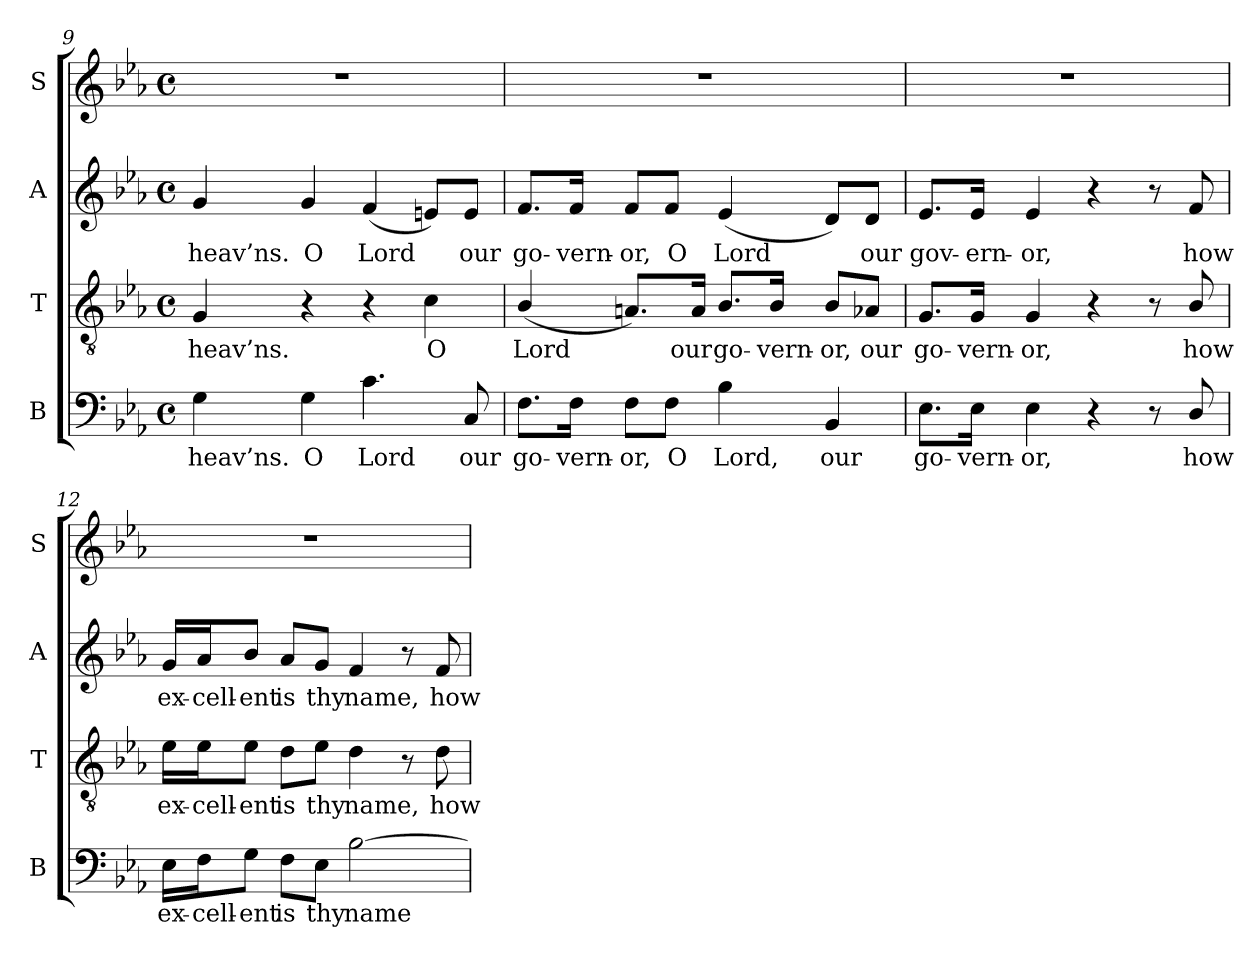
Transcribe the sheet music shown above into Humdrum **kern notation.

**kern	**text	**kern	**text	**kern	**text	**kern
*part4	*part4	*part3	*part3	*part2	*part2	*part1
*staff4	*staff4	*staff3	*staff3	*staff2	*staff2	*staff1
*I"B	*	*I"T	*	*I"A	*	*I"S
*I'B	*	*I'T	*	*I'A	*	*I'S
*clefF4	*	*clefGv2	*	*clefG2	*	*clefG2
*	*	*ITrd7c12	*	*	*	*
*k[b-e-a-]	*	*k[b-e-a-]	*	*k[b-e-a-]	*	*k[b-e-a-]
*c:	*	*c:	*	*c:	*	*c:
*M4/4	*	*M4/4	*	*M4/4	*	*M4/4
*met(c)	*	*met(c)	*	*met(c)	*	*met(c)
=9	=9	=9	=9	=9	=9	=9
!	!LO:LY:b:color=#000000	!	!	!	!	!
!	!	!	!LO:LY:b:color=#000000	!	!	!
!	!	!	!	!	!LO:LY:b:color=#000000	!
4Gi\	heav’ns.	4GGi/	heav’ns.	4gi/	heav’ns.	1r
!	!LO:LY:b:color=#000000	!	!	!	!	!
!	!	!	!	!	!LO:LY:b:color=#000000	!
4Gi\	O	4r	.	4gi/	O	.
!	!LO:LY:b:color=#000000	!	!	!	!	!
!	!	!	!	!	!LO:LY:b:color=#000000	!
4.ci\	Lord	4r	.	(4fi/	Lord	.
!	!	!	!LO:LY:b:color=#000000	!	!	!
.	.	4Ci\	O	8eni/L)	.	.
!	!LO:LY:b:color=#000000	!	!	!	!	!
!	!	!	!	!	!LO:LY:b:color=#000000	!
8Ci/	our	.	.	8ei/J	our	.
!!LO:LB:g=z
=10	=10	=10	=10	=10	=10	=10
!	!LO:LY:b:color=#000000	!	!	!	!	!
!	!	!	!LO:LY:b:color=#000000	!	!	!
!	!	!	!	!	!LO:LY:b:color=#000000	!
8.Fi\L	go-	(4BB-i/	Lord	8.fi/L	go-	1r
!	!LO:LY:b:color=#000000	!	!	!	!	!
!	!	!	!	!	!LO:LY:b:color=#000000	!
16Fi\Jk	-vern-	.	.	16fi/Jk	-vern-	.
!	!LO:LY:b:color=#000000	!	!	!	!	!
!	!	!	!	!	!LO:LY:b:color=#000000	!
8Fi\L	-or,	8.AAni/L)	.	8fi/L	-or,	.
!	!LO:LY:b:color=#000000	!	!	!	!	!
!	!	!	!	!	!LO:LY:b:color=#000000	!
8Fi\J	O	.	.	8fi/J	O	.
!	!	!	!LO:LY:b:color=#000000	!	!	!
.	.	16AAi/Jk	our	.	.	.
!	!LO:LY:b:color=#000000	!	!	!	!	!
!	!	!	!LO:LY:b:color=#000000	!	!	!
!	!	!	!	!	!LO:LY:b:color=#000000	!
4B-i\	Lord,	8.BB-i/L	go-	(4e-i/	Lord	.
!	!	!	!LO:LY:b:color=#000000	!	!	!
.	.	16BB-i/Jk	-vern-	.	.	.
!	!LO:LY:b:color=#000000	!	!	!	!	!
!	!	!	!LO:LY:b:color=#000000	!	!	!
4BB-i/	our	8BB-i/L	-or,	8di/L)	.	.
!	!	!	!LO:LY:b:color=#000000	!	!	!
!	!	!	!	!	!LO:LY:b:color=#000000	!
.	.	8AA-Xi/J	our	8di/J	our	.
=11	=11	=11	=11	=11	=11	=11
!	!LO:LY:b:color=#000000	!	!	!	!	!
!	!	!	!LO:LY:b:color=#000000	!	!	!
!	!	!	!	!	!LO:LY:b:color=#000000	!
8.E-i\L	go-	8.GGi/L	go-	8.e-i/L	gov-	1r
!	!LO:LY:b:color=#000000	!	!	!	!	!
!	!	!	!LO:LY:b:color=#000000	!	!	!
!	!	!	!	!	!LO:LY:b:color=#000000	!
16E-i\Jk	-vern-	16GGi/Jk	-vern-	16e-i/Jk	-ern-	.
!	!LO:LY:b:color=#000000	!	!	!	!	!
!	!	!	!LO:LY:b:color=#000000	!	!	!
!	!	!	!	!	!LO:LY:b:color=#000000	!
4E-i\	-or,	4GGi/	-or,	4e-i/	-or,	.
4r	.	4r	.	4r	.	.
8r	.	8r	.	8r	.	.
!	!LO:LY:b:color=#000000	!	!	!	!	!
!	!	!	!LO:LY:b:color=#000000	!	!	!
!	!	!	!	!	!LO:LY:b:color=#000000	!
8Di/	how	8BB-i/	how	8fi/	how	.
=12	=12	=12	=12	=12	=12	=12
!	!LO:LY:b:color=#000000	!	!	!	!	!
!	!	!	!LO:LY:b:color=#000000	!	!	!
!	!	!	!	!	!LO:LY:b:color=#000000	!
16E-i\LL	ex-	16E-i\LL	ex-	16gi/LL	ex-	1r
!	!LO:LY:b:color=#000000	!	!	!	!	!
!	!	!	!LO:LY:b:color=#000000	!	!	!
!	!	!	!	!	!LO:LY:b:color=#000000	!
16Fi\J	-cell-	16E-i\J	-cell-	16a-i/J	-cell-	.
!	!LO:LY:b:color=#000000	!	!	!	!	!
!	!	!	!LO:LY:b:color=#000000	!	!	!
!	!	!	!	!	!LO:LY:b:color=#000000	!
8Gi\J	-ent	8E-i\J	-ent	8b-i/J	-ent	.
!	!LO:LY:b:color=#000000	!	!	!	!	!
!	!	!	!LO:LY:b:color=#000000	!	!	!
!	!	!	!	!	!LO:LY:b:color=#000000	!
8Fi\L	is	8Di\L	is	8a-i/L	is	.
!	!LO:LY:b:color=#000000	!	!	!	!	!
!	!	!	!LO:LY:b:color=#000000	!	!	!
!	!	!	!	!	!LO:LY:b:color=#000000	!
8E-i\J	thy	8E-i\J	thy	8gi/J	thy	.
!	!LO:LY:b:color=#000000	!	!	!	!	!
!	!	!	!LO:LY:b:color=#000000	!	!	!
!	!	!	!	!	!LO:LY:b:color=#000000	!
[2B-i\	name	4Di\	name,	4fi/	name,	.
.	.	8r	.	8r	.	.
!	!	!	!LO:LY:b:color=#000000	!	!	!
!	!	!	!	!	!LO:LY:b:color=#000000	!
.	.	8Di\	how	8fi/	how	.
=	=	=	=	=	=	=
*-	*-	*-	*-	*-	*-	*-
